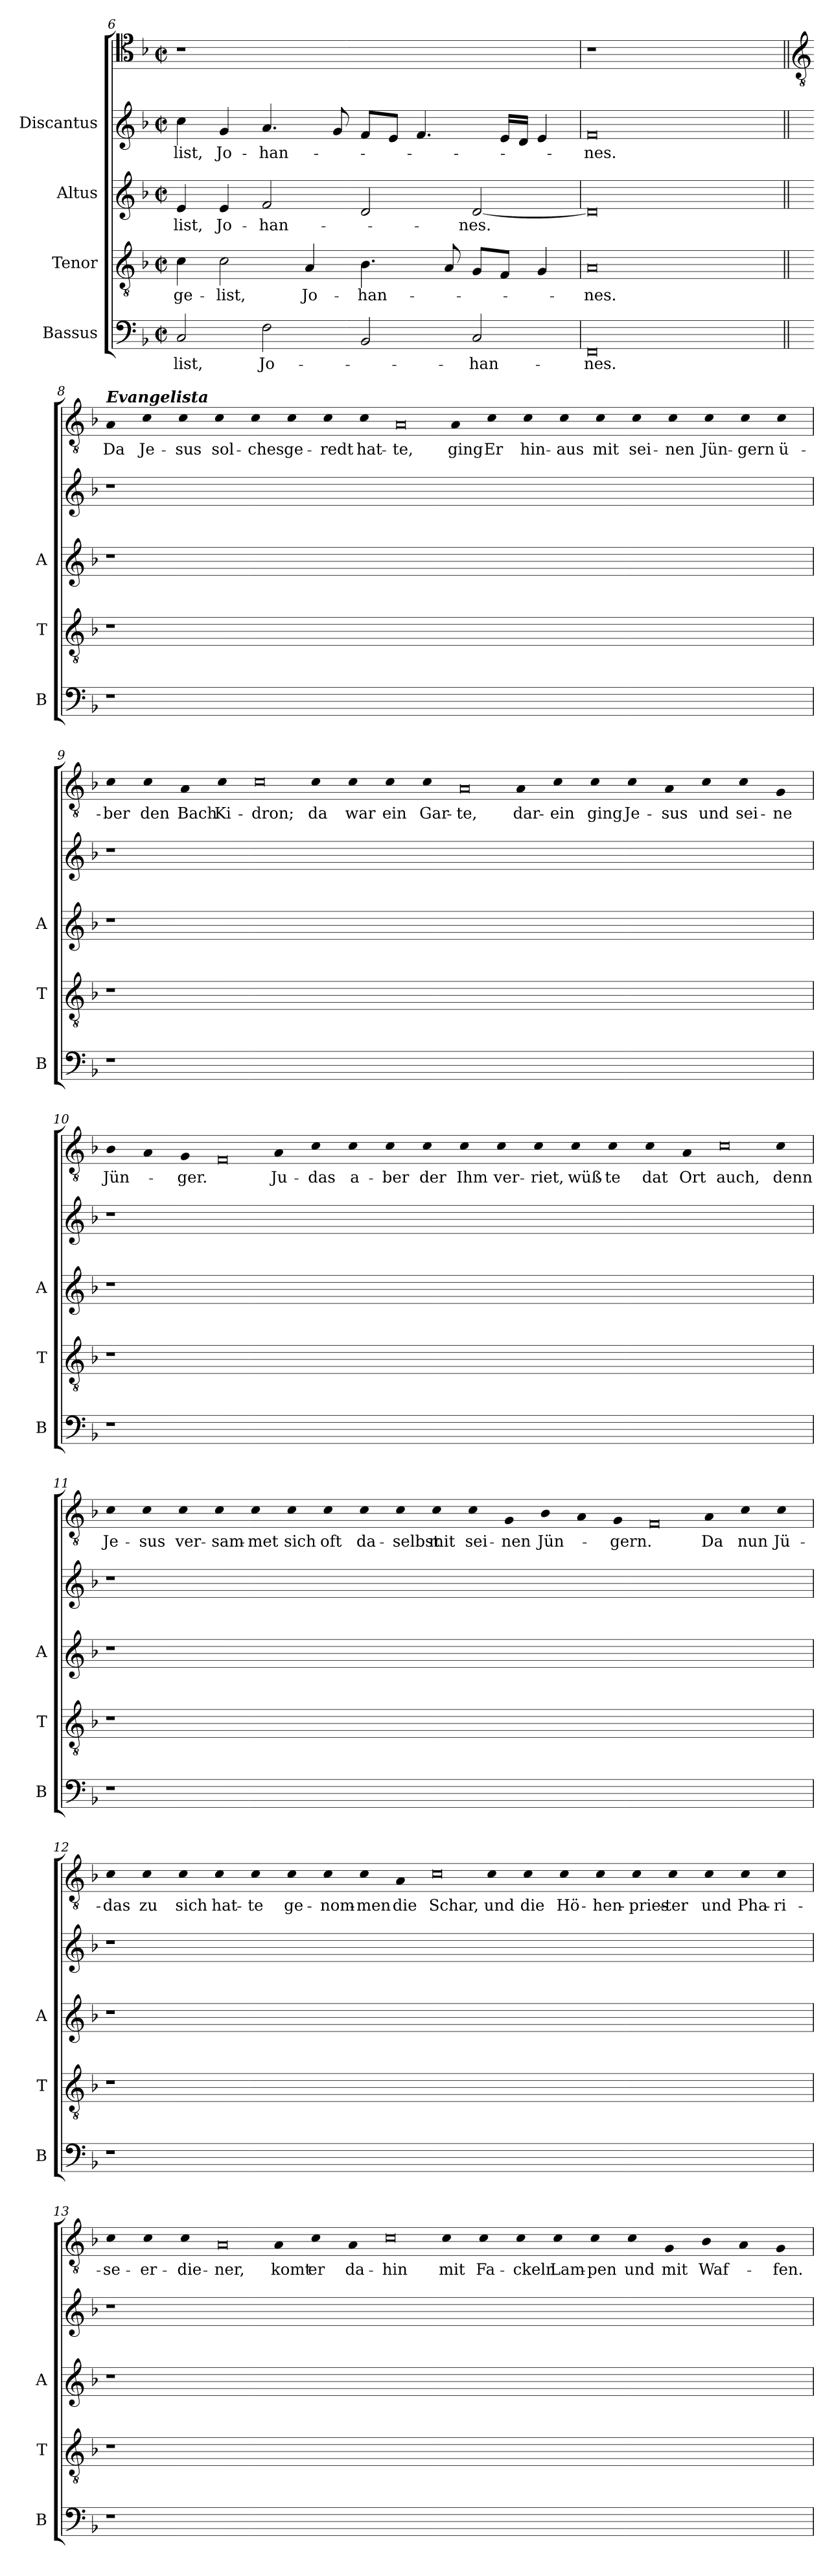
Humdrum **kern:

**kern	**text	**kern	**text	**kern	**text	**kern	**text	**kern	**text
*part5	*part5	*part4	*part4	*part3	*part3	*part2	*part2	*part1	*part1
*staff5	*staff5	*staff4	*staff4	*staff3	*staff3	*staff2	*staff2	*staff1	*staff1
*I"Bassus	*	*I"Tenor	*	*I"Altus	*	*I"Discantus	*	*	*
*I'B	*	*I'T	*	*I'A	*	*	*	*	*
*clefF4	*	*clefGv2	*	*clefG2	*	*clefG2	*	*clefC4	*
*k[b-]	*	*k[b-]	*	*k[b-]	*	*k[b-]	*	*k[b-]	*
*F:	*	*F:	*	*F:	*	*F:	*	*F:	*
*M2/2	*	*M2/2	*	*M2/2	*	*M2/2	*	*M2/2	*
*met(c|)	*	*met(c|)	*	*met(c|)	*	*met(c|)	*	*met(c|)	*
=6	=6	=6	=6	=6	=6	=6	=6	=6	=6
!	!LO:LY:b	!	!	!	!	!	!	!	!
!	!	!	!LO:LY:b	!	!	!	!	!	!
!	!	!	!	!	!LO:LY:b	!	!	!	!
!	!	!	!	!	!	!	!LO:LY:b	!	!
2C/	-list,	4c\	-ge-	4e/	-list,	4cc\	-list,	1r	.
!	!	!	!LO:LY:b	!	!	!	!	!	!
!	!	!	!	!	!LO:LY:b	!	!	!	!
!	!	!	!	!	!	!	!LO:LY:b	!	!
.	.	2c\	-list,	4e/	Jo-	4g/	Jo-	.	.
!	!LO:LY:b	!	!	!	!	!	!	!	!
!	!	!	!	!	!LO:LY:b	!	!	!	!
!	!	!	!	!	!	!	!LO:LY:b	!	!
2F\	Jo-	.	.	2f/	-han-	4.a/	-han-	.	.
!	!	!	!LO:LY:b	!	!	!	!	!	!
.	.	4A/	Jo-	.	.	.	.	.	.
.	.	.	.	.	.	8g/	.	.	.
!	!	!	!LO:LY:b	!	!	!	!	!	!
2BB-/	.	4.B-\	-han-	2d/	.	8f/L	.	1ryy	.
.	.	.	.	.	.	8e/J	.	.	.
.	.	.	.	.	.	4.f/	.	.	.
.	.	8A/	.	.	.	.	.	.	.
!	!LO:LY:b	!	!	!	!	!	!	!	!
!	!	!	!	!	!LO:LY:b	!	!	!	!
2C/	-han-	8G/L	.	[2d/	-nes.	.	.	.	.
.	.	8F/J	.	.	.	16e/LL	.	.	.
.	.	.	.	.	.	16d/JJ	.	.	.
.	.	4G/	.	.	.	4e/	.	.	.
=7	=7	=7	=7	=7	=7	=7	=7	=7	=7
!	!LO:LY:b	!	!	!	!	!	!	!	!
!	!	!	!LO:LY:b	!	!	!	!	!	!
!	!	!	!	!	!	!	!LO:LY:b	!	!
0FF	-nes.	0A	-nes.	0d]	.	0f	-nes.	1r	.
.	.	.	.	.	.	.	.	1ryy	.
!!LO:PB:g=z
=8||	=8||	=8||	=8||	=8||	=8||	=8||	=8||	=8||	=8||
*	*	*	*	*	*	*	*	*clefGv2	*
!	!	!	!	!	!	!	!	!LO:N:head=solid	!
!	!	!	!	!	!	!	!	!LO:TX:a:Bi:t=Evangelista	!
!	!	!	!	!	!	!	!	!	!LO:LY:b
1r	.	1r	.	1r	.	1r	.	1A	Da
!	!	!	!	!	!	!	!	!LO:N:head=solid	!
!	!	!	!	!	!	!	!	!	!LO:LY:b
1%19ryy	.	1%19ryy	.	1%19ryy	.	1%19ryy	.	1c	Je-
!	!	!	!	!	!	!	!	!LO:N:head=solid	!
!	!	!	!	!	!	!	!	!	!LO:LY:b
.	.	.	.	.	.	.	.	1c	-sus
!	!	!	!	!	!	!	!	!LO:N:head=solid	!
!	!	!	!	!	!	!	!	!	!LO:LY:b
.	.	.	.	.	.	.	.	1c	sol-
!	!	!	!	!	!	!	!	!LO:N:head=solid	!
!	!	!	!	!	!	!	!	!	!LO:LY:b
.	.	.	.	.	.	.	.	1c	-ches
!	!	!	!	!	!	!	!	!LO:N:head=solid	!
!	!	!	!	!	!	!	!	!	!LO:LY:b
.	.	.	.	.	.	.	.	1c	ge-
!	!	!	!	!	!	!	!	!LO:N:head=solid	!
!	!	!	!	!	!	!	!	!	!LO:LY:b
.	.	.	.	.	.	.	.	1c	-redt
!	!	!	!	!	!	!	!	!LO:N:head=solid	!
!	!	!	!	!	!	!	!	!	!LO:LY:b
.	.	.	.	.	.	.	.	1c	hat-
!	!	!	!	!	!	!	!	!	!LO:LY:b
.	.	.	.	.	.	.	.	0A	-te,
!	!	!	!	!	!	!	!	!LO:N:head=solid	!
!	!	!	!	!	!	!	!	!	!LO:LY:b
.	.	.	.	.	.	.	.	1A	ging
!	!	!	!	!	!	!	!	!LO:N:head=solid	!
!	!	!	!	!	!	!	!	!	!LO:LY:b
.	.	.	.	.	.	.	.	1c	Er
!	!	!	!	!	!	!	!	!LO:N:head=solid	!
!	!	!	!	!	!	!	!	!	!LO:LY:b
.	.	.	.	.	.	.	.	1c	hin-
!	!	!	!	!	!	!	!	!LO:N:head=solid	!
!	!	!	!	!	!	!	!	!	!LO:LY:b
.	.	.	.	.	.	.	.	1c	-aus
!	!	!	!	!	!	!	!	!LO:N:head=solid	!
!	!	!	!	!	!	!	!	!	!LO:LY:b
.	.	.	.	.	.	.	.	1c	mit
!	!	!	!	!	!	!	!	!LO:N:head=solid	!
!	!	!	!	!	!	!	!	!	!LO:LY:b
.	.	.	.	.	.	.	.	1c	sei-
!	!	!	!	!	!	!	!	!LO:N:head=solid	!
!	!	!	!	!	!	!	!	!	!LO:LY:b
.	.	.	.	.	.	.	.	1c	-nen
!	!	!	!	!	!	!	!	!LO:N:head=solid	!
!	!	!	!	!	!	!	!	!	!LO:LY:b
.	.	.	.	.	.	.	.	1c	Jün-
!	!	!	!	!	!	!	!	!LO:N:head=solid	!
!	!	!	!	!	!	!	!	!	!LO:LY:b
.	.	.	.	.	.	.	.	1c	-gern
!	!	!	!	!	!	!	!	!LO:N:head=solid	!
!	!	!	!	!	!	!	!	!	!LO:LY:b
.	.	.	.	.	.	.	.	1c	ü-
!!LO:LB:g=z
=9	=9	=9	=9	=9	=9	=9	=9	=9	=9
!	!	!	!	!	!	!	!	!LO:N:head=solid	!
!	!	!	!	!	!	!	!	!	!LO:LY:b
1r	.	1r	.	1r	.	1r	.	1c	-ber
!	!	!	!	!	!	!	!	!LO:N:head=solid	!
!	!	!	!	!	!	!	!	!	!LO:LY:b
1%19ryy	.	1%19ryy	.	1%19ryy	.	1%19ryy	.	1c	den
!	!	!	!	!	!	!	!	!LO:N:head=solid	!
!	!	!	!	!	!	!	!	!	!LO:LY:b
.	.	.	.	.	.	.	.	1A	Bach
!	!	!	!	!	!	!	!	!LO:N:head=solid	!
!	!	!	!	!	!	!	!	!	!LO:LY:b
.	.	.	.	.	.	.	.	1c	Ki-
!	!	!	!	!	!	!	!	!	!LO:LY:b
.	.	.	.	.	.	.	.	0c	-dron;
!	!	!	!	!	!	!	!	!LO:N:head=solid	!
!	!	!	!	!	!	!	!	!	!LO:LY:b
.	.	.	.	.	.	.	.	1c	da
!	!	!	!	!	!	!	!	!LO:N:head=solid	!
!	!	!	!	!	!	!	!	!	!LO:LY:b
.	.	.	.	.	.	.	.	1c	war
!	!	!	!	!	!	!	!	!LO:N:head=solid	!
!	!	!	!	!	!	!	!	!	!LO:LY:b
.	.	.	.	.	.	.	.	1c	ein
!	!	!	!	!	!	!	!	!LO:N:head=solid	!
!	!	!	!	!	!	!	!	!	!LO:LY:b
.	.	.	.	.	.	.	.	1c	Gar-
!	!	!	!	!	!	!	!	!	!LO:LY:b
.	.	.	.	.	.	.	.	0A	-te,
!	!	!	!	!	!	!	!	!LO:N:head=solid	!
!	!	!	!	!	!	!	!	!	!LO:LY:b
.	.	.	.	.	.	.	.	1A	dar-
!	!	!	!	!	!	!	!	!LO:N:head=solid	!
!	!	!	!	!	!	!	!	!	!LO:LY:b
.	.	.	.	.	.	.	.	1c	-ein
!	!	!	!	!	!	!	!	!LO:N:head=solid	!
!	!	!	!	!	!	!	!	!	!LO:LY:b
.	.	.	.	.	.	.	.	1c	ging
!	!	!	!	!	!	!	!	!LO:N:head=solid	!
!	!	!	!	!	!	!	!	!	!LO:LY:b
.	.	.	.	.	.	.	.	1c	Je-
!	!	!	!	!	!	!	!	!LO:N:head=solid	!
!	!	!	!	!	!	!	!	!	!LO:LY:b
.	.	.	.	.	.	.	.	1A	-sus
!	!	!	!	!	!	!	!	!LO:N:head=solid	!
!	!	!	!	!	!	!	!	!	!LO:LY:b
.	.	.	.	.	.	.	.	1c	und
!	!	!	!	!	!	!	!	!LO:N:head=solid	!
!	!	!	!	!	!	!	!	!	!LO:LY:b
.	.	.	.	.	.	.	.	1c	sei-
!	!	!	!	!	!	!	!	!LO:N:head=solid	!
!	!	!	!	!	!	!	!	!	!LO:LY:b
.	.	.	.	.	.	.	.	1G	-ne
!!LO:LB:g=z
=10	=10	=10	=10	=10	=10	=10	=10	=10	=10
!	!	!	!	!	!	!	!	!LO:N:head=solid	!
!	!	!	!	!	!	!	!	!	!LO:LY:b
1r	.	1r	.	1r	.	1r	.	1B-	Jün-
!	!	!	!	!	!	!	!	!LO:N:head=solid	!
1%19ryy	.	1%19ryy	.	1%19ryy	.	1%19ryy	.	1A	.
!	!	!	!	!	!	!	!	!LO:N:head=solid	!
!	!	!	!	!	!	!	!	!	!LO:LY:b
.	.	.	.	.	.	.	.	1G	-ger.
.	.	.	.	.	.	.	.	0F	.
!	!	!	!	!	!	!	!	!LO:N:head=solid	!
!	!	!	!	!	!	!	!	!	!LO:LY:b
.	.	.	.	.	.	.	.	1A	Ju-
!	!	!	!	!	!	!	!	!LO:N:head=solid	!
!	!	!	!	!	!	!	!	!	!LO:LY:b
.	.	.	.	.	.	.	.	1c	-das
!	!	!	!	!	!	!	!	!LO:N:head=solid	!
!	!	!	!	!	!	!	!	!	!LO:LY:b
.	.	.	.	.	.	.	.	1c	a-
!	!	!	!	!	!	!	!	!LO:N:head=solid	!
!	!	!	!	!	!	!	!	!	!LO:LY:b
.	.	.	.	.	.	.	.	1c	-ber
!	!	!	!	!	!	!	!	!LO:N:head=solid	!
!	!	!	!	!	!	!	!	!	!LO:LY:b
.	.	.	.	.	.	.	.	1c	der
!	!	!	!	!	!	!	!	!LO:N:head=solid	!
!	!	!	!	!	!	!	!	!	!LO:LY:b
.	.	.	.	.	.	.	.	1c	Ihm
!	!	!	!	!	!	!	!	!LO:N:head=solid	!
!	!	!	!	!	!	!	!	!	!LO:LY:b
.	.	.	.	.	.	.	.	1c	ver-
!	!	!	!	!	!	!	!	!LO:N:head=solid	!
!	!	!	!	!	!	!	!	!	!LO:LY:b
.	.	.	.	.	.	.	.	1c	-riet,
!	!	!	!	!	!	!	!	!LO:N:head=solid	!
!	!	!	!	!	!	!	!	!	!LO:LY:b
.	.	.	.	.	.	.	.	1c	wüß-
!	!	!	!	!	!	!	!	!LO:N:head=solid	!
!	!	!	!	!	!	!	!	!	!LO:LY:b
.	.	.	.	.	.	.	.	1c	-te
!	!	!	!	!	!	!	!	!LO:N:head=solid	!
!	!	!	!	!	!	!	!	!	!LO:LY:b
.	.	.	.	.	.	.	.	1c	dat
!	!	!	!	!	!	!	!	!LO:N:head=solid	!
!	!	!	!	!	!	!	!	!	!LO:LY:b
.	.	.	.	.	.	.	.	1A	Ort
!	!	!	!	!	!	!	!	!	!LO:LY:b
.	.	.	.	.	.	.	.	0c	auch,
!	!	!	!	!	!	!	!	!LO:N:head=solid	!
!	!	!	!	!	!	!	!	!	!LO:LY:b
.	.	.	.	.	.	.	.	1c	denn
!!LO:LB:g=z
=11	=11	=11	=11	=11	=11	=11	=11	=11	=11
!	!	!	!	!	!	!	!	!LO:N:head=solid	!
!	!	!	!	!	!	!	!	!	!LO:LY:b
1r	.	1r	.	1r	.	1r	.	1c	Je-
!	!	!	!	!	!	!	!	!LO:N:head=solid	!
!	!	!	!	!	!	!	!	!	!LO:LY:b
1%19ryy	.	1%19ryy	.	1%19ryy	.	1%19ryy	.	1c	-sus
!	!	!	!	!	!	!	!	!LO:N:head=solid	!
!	!	!	!	!	!	!	!	!	!LO:LY:b
.	.	.	.	.	.	.	.	1c	ver-
!	!	!	!	!	!	!	!	!LO:N:head=solid	!
!	!	!	!	!	!	!	!	!	!LO:LY:b
.	.	.	.	.	.	.	.	1c	-sam-
!	!	!	!	!	!	!	!	!LO:N:head=solid	!
!	!	!	!	!	!	!	!	!	!LO:LY:b
.	.	.	.	.	.	.	.	1c	-met
!	!	!	!	!	!	!	!	!LO:N:head=solid	!
!	!	!	!	!	!	!	!	!	!LO:LY:b
.	.	.	.	.	.	.	.	1c	sich
!	!	!	!	!	!	!	!	!LO:N:head=solid	!
!	!	!	!	!	!	!	!	!	!LO:LY:b
.	.	.	.	.	.	.	.	1c	oft
!	!	!	!	!	!	!	!	!LO:N:head=solid	!
!	!	!	!	!	!	!	!	!	!LO:LY:b
.	.	.	.	.	.	.	.	1c	da-
!	!	!	!	!	!	!	!	!LO:N:head=solid	!
!	!	!	!	!	!	!	!	!	!LO:LY:b
.	.	.	.	.	.	.	.	1c	-selbst
!	!	!	!	!	!	!	!	!LO:N:head=solid	!
!	!	!	!	!	!	!	!	!	!LO:LY:b
.	.	.	.	.	.	.	.	1c	mit
!	!	!	!	!	!	!	!	!LO:N:head=solid	!
!	!	!	!	!	!	!	!	!	!LO:LY:b
.	.	.	.	.	.	.	.	1c	sei-
!	!	!	!	!	!	!	!	!LO:N:head=solid	!
!	!	!	!	!	!	!	!	!	!LO:LY:b
.	.	.	.	.	.	.	.	1G	-nen
!	!	!	!	!	!	!	!	!LO:N:head=solid	!
!	!	!	!	!	!	!	!	!	!LO:LY:b
.	.	.	.	.	.	.	.	1B-	Jün-
!	!	!	!	!	!	!	!	!LO:N:head=solid	!
.	.	.	.	.	.	.	.	1A	.
!	!	!	!	!	!	!	!	!LO:N:head=solid	!
!	!	!	!	!	!	!	!	!	!LO:LY:b
.	.	.	.	.	.	.	.	1G	-gern.
.	.	.	.	.	.	.	.	0F	.
!	!	!	!	!	!	!	!	!LO:N:head=solid	!
!	!	!	!	!	!	!	!	!	!LO:LY:b
.	.	.	.	.	.	.	.	1A	Da
!	!	!	!	!	!	!	!	!LO:N:head=solid	!
!	!	!	!	!	!	!	!	!	!LO:LY:b
.	.	.	.	.	.	.	.	1c	nun
!	!	!	!	!	!	!	!	!LO:N:head=solid	!
!	!	!	!	!	!	!	!	!	!LO:LY:b
.	.	.	.	.	.	.	.	1c	Jü-
!!LO:LB:g=z
=12	=12	=12	=12	=12	=12	=12	=12	=12	=12
!	!	!	!	!	!	!	!	!LO:N:head=solid	!
!	!	!	!	!	!	!	!	!	!LO:LY:b
1r	.	1r	.	1r	.	1r	.	1c	-das
!	!	!	!	!	!	!	!	!LO:N:head=solid	!
!	!	!	!	!	!	!	!	!	!LO:LY:b
1%19ryy	.	1%19ryy	.	1%19ryy	.	1%19ryy	.	1c	zu
!	!	!	!	!	!	!	!	!LO:N:head=solid	!
!	!	!	!	!	!	!	!	!	!LO:LY:b
.	.	.	.	.	.	.	.	1c	sich
!	!	!	!	!	!	!	!	!LO:N:head=solid	!
!	!	!	!	!	!	!	!	!	!LO:LY:b
.	.	.	.	.	.	.	.	1c	hat-
!	!	!	!	!	!	!	!	!LO:N:head=solid	!
!	!	!	!	!	!	!	!	!	!LO:LY:b
.	.	.	.	.	.	.	.	1c	-te
!	!	!	!	!	!	!	!	!LO:N:head=solid	!
!	!	!	!	!	!	!	!	!	!LO:LY:b
.	.	.	.	.	.	.	.	1c	ge-
!	!	!	!	!	!	!	!	!LO:N:head=solid	!
!	!	!	!	!	!	!	!	!	!LO:LY:b
.	.	.	.	.	.	.	.	1c	-nom-
!	!	!	!	!	!	!	!	!LO:N:head=solid	!
!	!	!	!	!	!	!	!	!	!LO:LY:b
.	.	.	.	.	.	.	.	1c	-men
!	!	!	!	!	!	!	!	!LO:N:head=solid	!
!	!	!	!	!	!	!	!	!	!LO:LY:b
.	.	.	.	.	.	.	.	1A	die
!	!	!	!	!	!	!	!	!	!LO:LY:b
.	.	.	.	.	.	.	.	0c	Schar,
!	!	!	!	!	!	!	!	!LO:N:head=solid	!
!	!	!	!	!	!	!	!	!	!LO:LY:b
.	.	.	.	.	.	.	.	1c	und
!	!	!	!	!	!	!	!	!LO:N:head=solid	!
!	!	!	!	!	!	!	!	!	!LO:LY:b
.	.	.	.	.	.	.	.	1c	die
!	!	!	!	!	!	!	!	!LO:N:head=solid	!
!	!	!	!	!	!	!	!	!	!LO:LY:b
.	.	.	.	.	.	.	.	1c	Hö-
!	!	!	!	!	!	!	!	!LO:N:head=solid	!
!	!	!	!	!	!	!	!	!	!LO:LY:b
.	.	.	.	.	.	.	.	1c	-hen-
!	!	!	!	!	!	!	!	!LO:N:head=solid	!
!	!	!	!	!	!	!	!	!	!LO:LY:b
.	.	.	.	.	.	.	.	1c	-pries-
!	!	!	!	!	!	!	!	!LO:N:head=solid	!
!	!	!	!	!	!	!	!	!	!LO:LY:b
.	.	.	.	.	.	.	.	1c	-ter
!	!	!	!	!	!	!	!	!LO:N:head=solid	!
!	!	!	!	!	!	!	!	!	!LO:LY:b
.	.	.	.	.	.	.	.	1c	und
!	!	!	!	!	!	!	!	!LO:N:head=solid	!
!	!	!	!	!	!	!	!	!	!LO:LY:b
.	.	.	.	.	.	.	.	1c	Pha-
!	!	!	!	!	!	!	!	!LO:N:head=solid	!
!	!	!	!	!	!	!	!	!	!LO:LY:b
.	.	.	.	.	.	.	.	1c	-ri-
!!LO:LB:g=z
=13	=13	=13	=13	=13	=13	=13	=13	=13	=13
!	!	!	!	!	!	!	!	!LO:N:head=solid	!
!	!	!	!	!	!	!	!	!	!LO:LY:b
1r	.	1r	.	1r	.	1r	.	1c	-se-
!	!	!	!	!	!	!	!	!LO:N:head=solid	!
!	!	!	!	!	!	!	!	!	!LO:LY:b
1%19ryy	.	1%19ryy	.	1%19ryy	.	1%19ryy	.	1c	-er-
!	!	!	!	!	!	!	!	!LO:N:head=solid	!
!	!	!	!	!	!	!	!	!	!LO:LY:b
.	.	.	.	.	.	.	.	1c	-die-
!	!	!	!	!	!	!	!	!	!LO:LY:b
.	.	.	.	.	.	.	.	0A	-ner,
!	!	!	!	!	!	!	!	!LO:N:head=solid	!
!	!	!	!	!	!	!	!	!	!LO:LY:b
.	.	.	.	.	.	.	.	1A	komt
!	!	!	!	!	!	!	!	!LO:N:head=solid	!
!	!	!	!	!	!	!	!	!	!LO:LY:b
.	.	.	.	.	.	.	.	1c	er
!	!	!	!	!	!	!	!	!LO:N:head=solid	!
!	!	!	!	!	!	!	!	!	!LO:LY:b
.	.	.	.	.	.	.	.	1A	da-
!	!	!	!	!	!	!	!	!	!LO:LY:b
.	.	.	.	.	.	.	.	0c	-hin
!	!	!	!	!	!	!	!	!LO:N:head=solid	!
!	!	!	!	!	!	!	!	!	!LO:LY:b
.	.	.	.	.	.	.	.	1c	mit
!	!	!	!	!	!	!	!	!LO:N:head=solid	!
!	!	!	!	!	!	!	!	!	!LO:LY:b
.	.	.	.	.	.	.	.	1c	Fa-
!	!	!	!	!	!	!	!	!LO:N:head=solid	!
!	!	!	!	!	!	!	!	!	!LO:LY:b
.	.	.	.	.	.	.	.	1c	-ckeln
!	!	!	!	!	!	!	!	!LO:N:head=solid	!
!	!	!	!	!	!	!	!	!	!LO:LY:b
.	.	.	.	.	.	.	.	1c	Lam-
!	!	!	!	!	!	!	!	!LO:N:head=solid	!
!	!	!	!	!	!	!	!	!	!LO:LY:b
.	.	.	.	.	.	.	.	1c	-pen
!	!	!	!	!	!	!	!	!LO:N:head=solid	!
!	!	!	!	!	!	!	!	!	!LO:LY:b
.	.	.	.	.	.	.	.	1c	und
!	!	!	!	!	!	!	!	!LO:N:head=solid	!
!	!	!	!	!	!	!	!	!	!LO:LY:b
.	.	.	.	.	.	.	.	1G	mit
!	!	!	!	!	!	!	!	!LO:N:head=solid	!
!	!	!	!	!	!	!	!	!	!LO:LY:b
.	.	.	.	.	.	.	.	1B-	Waf-
!	!	!	!	!	!	!	!	!LO:N:head=solid	!
.	.	.	.	.	.	.	.	1A	.
!	!	!	!	!	!	!	!	!LO:N:head=solid	!
!	!	!	!	!	!	!	!	!	!LO:LY:b
.	.	.	.	.	.	.	.	1G	-fen.
=	=	=	=	=	=	=	=	=	=
*-	*-	*-	*-	*-	*-	*-	*-	*-	*-
